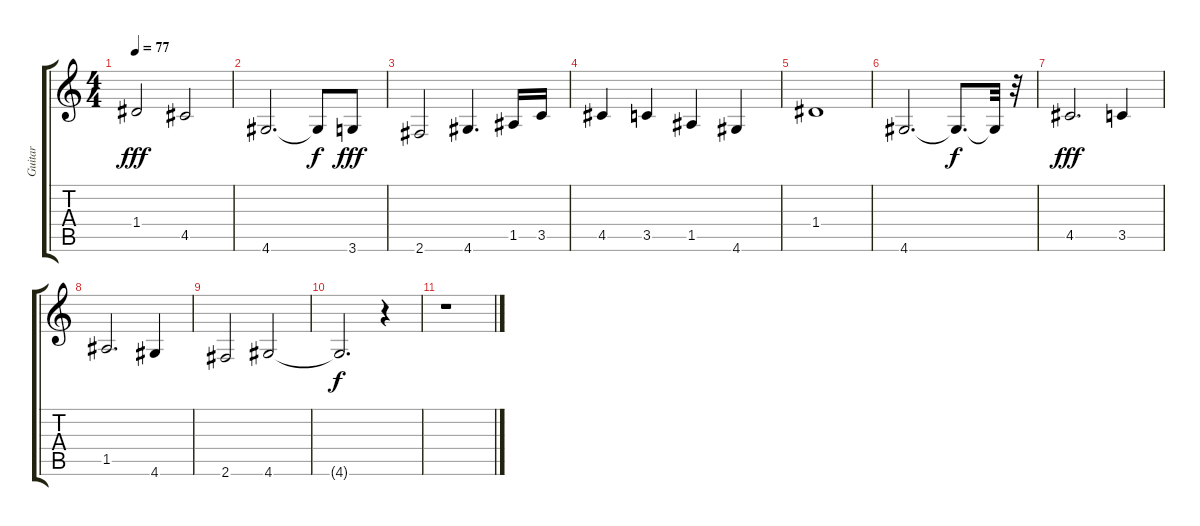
\track ("Guitar" "Guitar") {instrument overdrivenguitar}
\staff {score tabs}
\tuning (E4 B3 G3 D3 A2 E2) {hide}
\ts (4 4)
\tempo 77
\clef g2
\ks c
1.4.2{dy fff} 4.5.2 |
4.6.2{d} 4.6{t}.8{dy f} 3.6.8{dy fff} |
2.6.2 4.6.4{d} 1.5.16 3.5.16 |
4.5.4 3.5.4 1.5.4 4.6.4 |
1.4.1 |
4.6.2{d} 4.6{t}.8{d dy f} 4.6{t}.32 r.32 |
4.5.2{d dy fff} 3.5.4 |
1.5.2{d} 4.6.4 |
2.6.2 4.6.2 |
4.6{t}.2{d dy f} r.4 |
r.1
